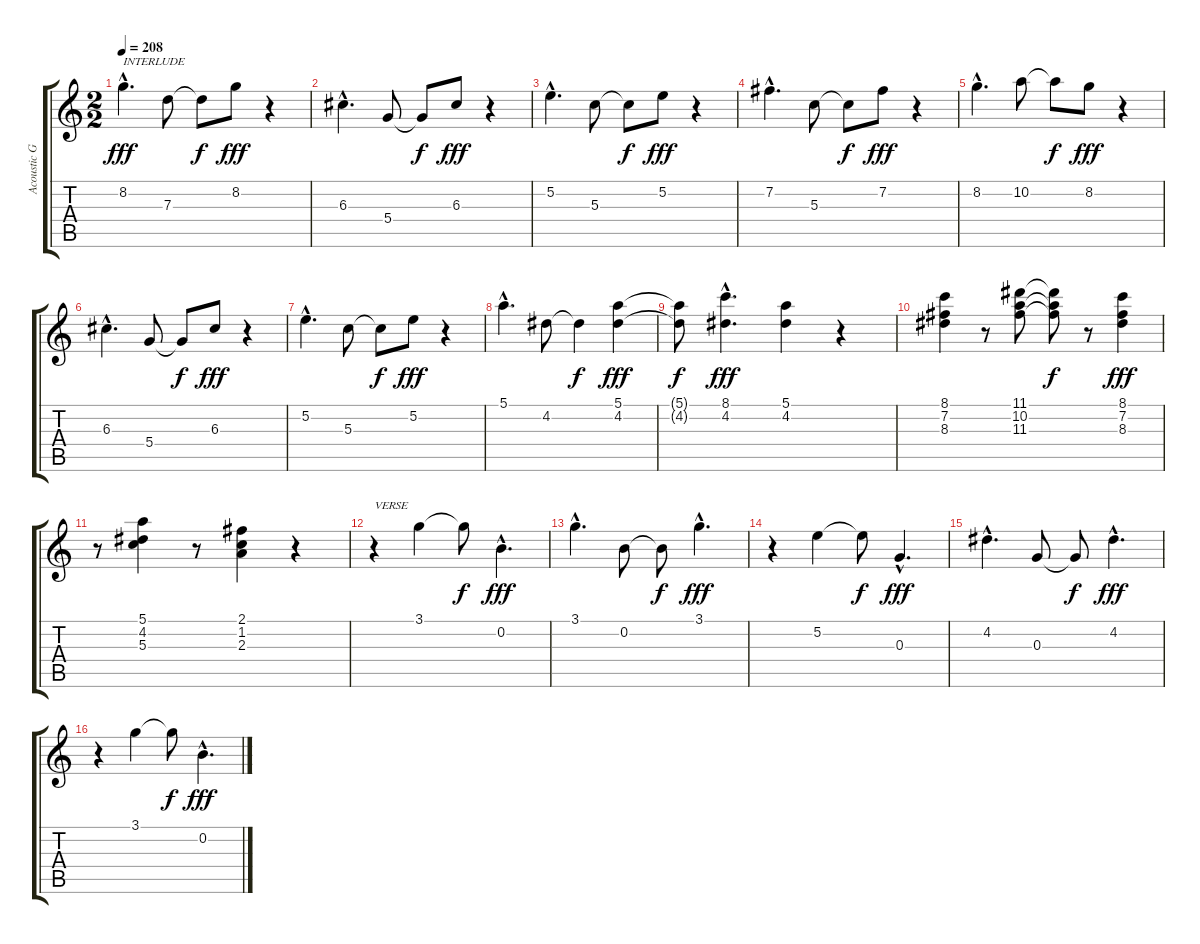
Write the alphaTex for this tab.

\track ("Acoustic Guitar" "Acoustic G") {instrument acousticguitarsteel}
\staff {score tabs}
\tuning (E4 B3 G3 D3 A2 E2) {hide}
\ts (2 2)
\tempo 208
\clef g2
\ks c
8.2{hac}.4{d txt "INTERLUDE" dy fff} 7.3.8 7.3{t}.8{dy f} 8.2.8{dy fff} r.4 |
6.3{hac}.4{d} 5.4.8 5.4{t}.8{dy f} 6.3.8{dy fff} r.4 |
5.2{hac}.4{d} 5.3.8 5.3{t}.8{dy f} 5.2.8{dy fff} r.4 |
7.2{hac}.4{d} 5.3.8 5.3{t}.8{dy f} 7.2.8{dy fff} r.4 |
8.2{hac}.4{d} 10.2.8 10.2{t}.8{dy f} 8.2.8{dy fff} r.4 |
6.3{hac}.4{d} 5.4.8 5.4{t}.8{dy f} 6.3.8{dy fff} r.4 |
5.2{hac}.4{d} 5.3.8 5.3{t}.8{dy f} 5.2.8{dy fff} r.4 |
5.1{hac}.4{d} 4.2.8 4.2{t}.4{dy f} (5.1 4.2).4{dy fff} |
(5.1{t} 4.2{t}).8{dy f} (8.1{hac} 4.2{hac}).4{d dy fff} (5.1 4.2).4 r.4 |
(8.1 7.2 8.3).4 r.8 (11.1 10.2 11.3).8 (11.1{t} 10.2{t} 11.3{t}).8{dy f} r.8 (8.1 7.2 8.3).4{dy fff} |
r.8 (5.1 4.2 5.3).4 r.8 (2.1 1.2 2.3).4 r.4 |
r.4{txt "VERSE"} 3.1.4 3.1{t}.8{dy f} 0.2{hac}.4{d dy fff} |
3.1{hac}.4{d} 0.2.8 0.2{t}.8{dy f} 3.1{hac}.4{d dy fff} |
r.4 5.2.4 5.2{t}.8{dy f} 0.3{hac}.4{d dy fff} |
4.2{hac}.4{d} 0.3.8 0.3{t}.8{dy f} 4.2{hac}.4{d dy fff} |
r.4 3.1.4 3.1{t}.8{dy f} 0.2{hac}.4{d dy fff}
